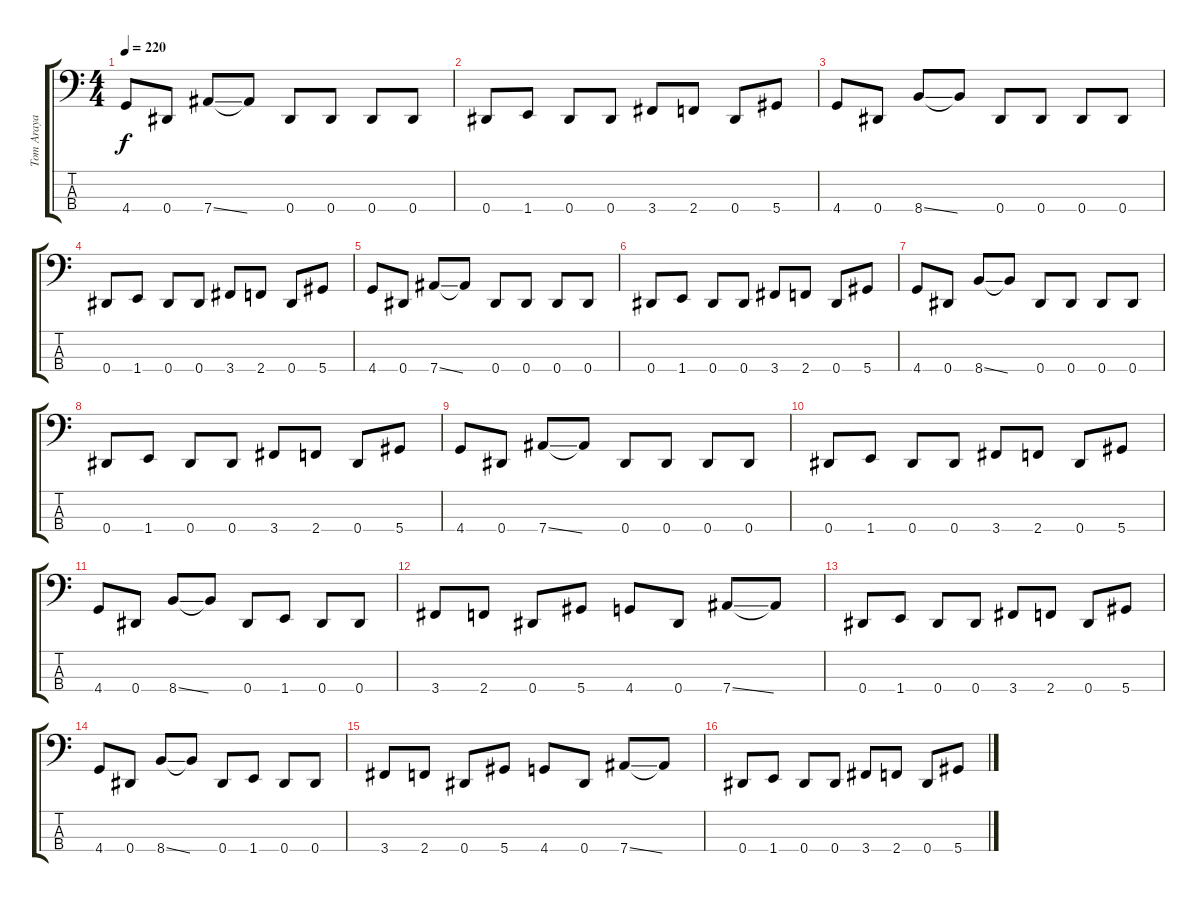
\track ("Tom Araya" "Tom Araya") {instrument electricbasspick}
\staff {score tabs}
\tuning (Gb2 Db2 Ab1 Eb1) {hide}
\ts (4 4)
\tempo 220
\clef f4
\ks c
4.4.8{dy f} 0.4.8 7.4{ss}.8 7.4{t}.8 0.4.8 0.4.8 0.4.8 0.4.8 |
0.4.8 1.4.8 0.4.8 0.4.8 3.4.8 2.4.8 0.4.8 5.4.8 |
4.4.8 0.4.8 8.4{ss}.8 8.4{t}.8 0.4.8 0.4.8 0.4.8 0.4.8 |
0.4.8 1.4.8 0.4.8 0.4.8 3.4.8 2.4.8 0.4.8 5.4.8 |
4.4.8 0.4.8 7.4{ss}.8 7.4{t}.8 0.4.8 0.4.8 0.4.8 0.4.8 |
0.4.8 1.4.8 0.4.8 0.4.8 3.4.8 2.4.8 0.4.8 5.4.8 |
4.4.8 0.4.8 8.4{ss}.8 8.4{t}.8 0.4.8 0.4.8 0.4.8 0.4.8 |
0.4.8 1.4.8 0.4.8 0.4.8 3.4.8 2.4.8 0.4.8 5.4.8 |
4.4.8 0.4.8 7.4{ss}.8 7.4{t}.8 0.4.8 0.4.8 0.4.8 0.4.8 |
0.4.8 1.4.8 0.4.8 0.4.8 3.4.8 2.4.8 0.4.8 5.4.8 |
4.4.8 0.4.8 8.4{ss}.8 8.4{t}.8 0.4.8 1.4.8 0.4.8 0.4.8 |
3.4.8 2.4.8 0.4.8 5.4.8 4.4.8 0.4.8 7.4{ss}.8 7.4{t}.8 |
0.4.8 1.4.8 0.4.8 0.4.8 3.4.8 2.4.8 0.4.8 5.4.8 |
4.4.8 0.4.8 8.4{ss}.8 8.4{t}.8 0.4.8 1.4.8 0.4.8 0.4.8 |
3.4.8 2.4.8 0.4.8 5.4.8 4.4.8 0.4.8 7.4{ss}.8 7.4{t}.8 |
0.4.8 1.4.8 0.4.8 0.4.8 3.4.8 2.4.8 0.4.8 5.4.8
